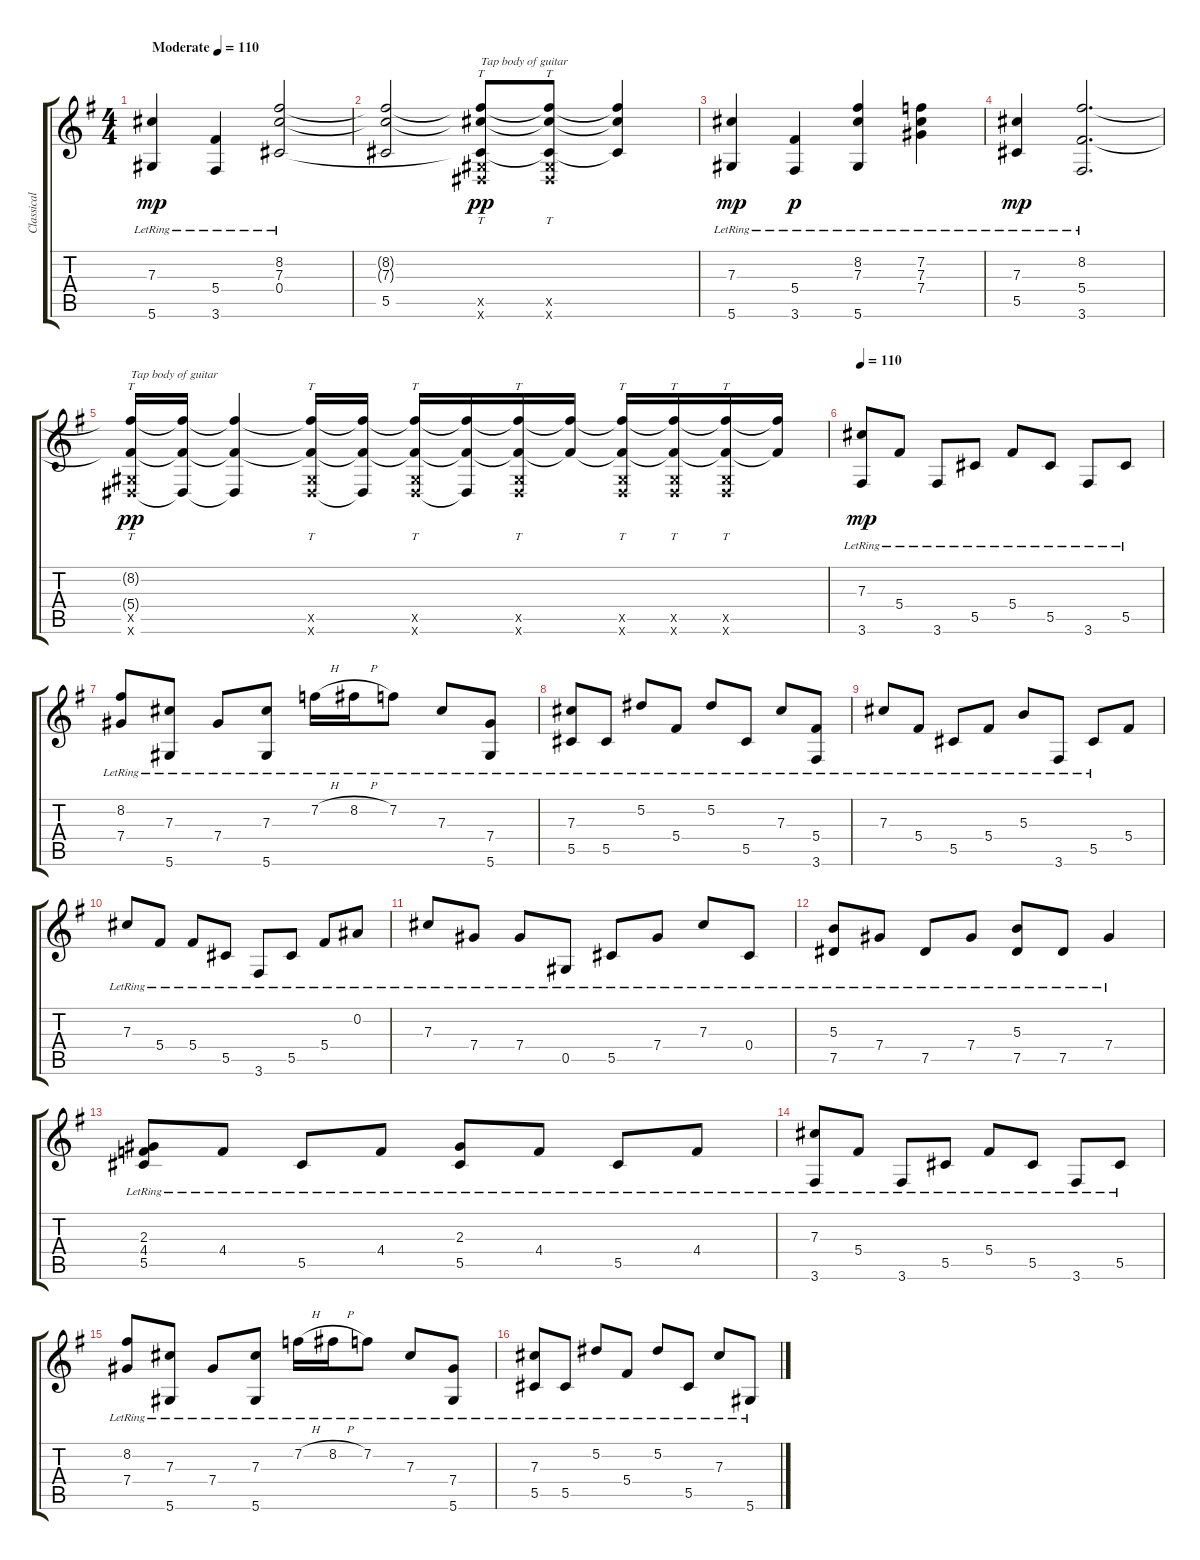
\track ("Classical Guitar" "Classical ") {instrument acousticguitarnylon}
\staff {score tabs}
\tuning (Eb4 Bb3 Gb3 Db3 Ab2 Eb2) {hide}
\ts (4 4)
\tempo (110 "Moderate")
\tempo 80
\tempo (110 "Moderate")
\clef g2
\ks g
(7.3{lr} 5.6{lr}).4{dy mp instrument acousticguitarnylon} (5.4{lr} 3.6{lr}).4 (8.2{lr} 7.3{lr} 0.4{lr}).2 |
(8.2{t} 7.3{t} 5.5).2 (8.2{t} 7.3{t} 0.4{t} 0.5{x} 0.6{x}).8{tt txt "Tap body of guitar" dy pp} (8.2{t} 7.3{t} 0.4{t} 0.5{x} 0.6{x}).8{tt} (8.2{t} 7.3{t} 0.4{t}).4 |
(7.3{lr} 5.6{lr}).4{dy mp} (5.4{lr} 3.6{lr}).4{dy p} (8.2{lr} 7.3{lr} 5.6{lr}).4 (7.2{lr} 7.3{lr} 7.4{lr}).4 |
(7.3{lr} 5.5{lr}).4{dy mp} (8.2{lr} 5.4{lr} 3.6{lr}).2{d} |
(8.2{t} 5.4{t} 0.5{x} 0.6{x}).16{tt txt "Tap body of guitar" dy pp} (8.2{t} 5.4{t} 0.6{t}).16 (8.2{t} 5.4{t} 0.6{t}).4 (8.2{t} 5.4{t} 0.5{x} 0.6{x}).16{tt} (8.2{t} 5.4{t} 0.6{t}).16 (8.2{t} 5.4{t} 0.5{x} 0.6{x}).16{tt} (8.2{t} 5.4{t} 0.6{t}).16 (8.2{t} 5.4{t} 0.5{x} 0.6{x}).16{tt} (8.2{t} 5.4{t}).16 (8.2{t} 5.4{t} 0.5{x} 0.6{x}).16{tt} (8.2{t} 5.4{t} 0.5{x} 0.6{x}).16{tt} (8.2{t} 5.4{t} 0.5{x} 0.6{x}).16{tt} (8.2{t} 5.4{t}).16 |
\tempo 110
(7.3{lr} 3.6{lr}).8{dy mp instrument acousticguitarnylon} 5.4{lr}.8 3.6{lr}.8 5.5{lr}.8 5.4{lr}.8 5.5{lr}.8 3.6{lr}.8 5.5{lr}.8 |
(8.2{lr} 7.4{lr}).8 (7.3{lr} 5.6{lr}).8 7.4{lr}.8 (7.3{lr} 5.6{lr}).8 7.2{h lr}.16 8.2{h lr}.16 7.2{lr}.8 7.3{lr}.8 (7.4{lr} 5.6{lr}).8 |
(7.3{lr} 5.5).8 5.5{lr}.8 5.2{lr}.8 5.4{lr}.8 5.2{lr}.8 5.5{lr}.8 7.3{lr}.8 (5.4{lr} 3.6{lr}).8 |
7.3{lr}.8 5.4{lr}.8 5.5{lr}.8 5.4{lr}.8 5.3{lr}.8 3.6{lr}.8 5.5{lr}.8 5.4.8 |
7.3{lr}.8 5.4{lr}.8 5.4{lr}.8 5.5{lr}.8 3.6{lr}.8 5.5{lr}.8 5.4{lr}.8 0.2{lr}.8 |
7.3{lr}.8 7.4{lr}.8 7.4{lr}.8 0.5{lr}.8 5.5{lr}.8 7.4{lr}.8 7.3{lr}.8 0.4{lr}.8 |
(5.3{lr} 7.5{lr}).8 7.4{lr}.8 7.5{lr}.8 7.4{lr}.8 (5.3{lr} 7.5{lr}).8 7.5{lr}.8 7.4{lr}.4 |
(2.3{lr} 4.4{lr} 5.5{lr}).8 4.4{lr}.8 5.5{lr}.8 4.4{lr}.8 (2.3{lr} 5.5{lr}).8 4.4{lr}.8 5.5{lr}.8 4.4{lr}.8 |
(7.3{lr} 3.6{lr}).8 5.4{lr}.8 3.6{lr}.8 5.5{lr}.8 5.4{lr}.8 5.5{lr}.8 3.6{lr}.8 5.5{lr}.8 |
(8.2{lr} 7.4{lr}).8 (7.3{lr} 5.6{lr}).8 7.4{lr}.8 (7.3{lr} 5.6{lr}).8 7.2{h lr}.16 8.2{h lr}.16 7.2{lr}.8 7.3{lr}.8 (7.4{lr} 5.6{lr}).8 |
(7.3{lr} 5.5).8 5.5{lr}.8 5.2{lr}.8 5.4{lr}.8 5.2{lr}.8 5.5{lr}.8 7.3{lr}.8 5.6{lr}.8
